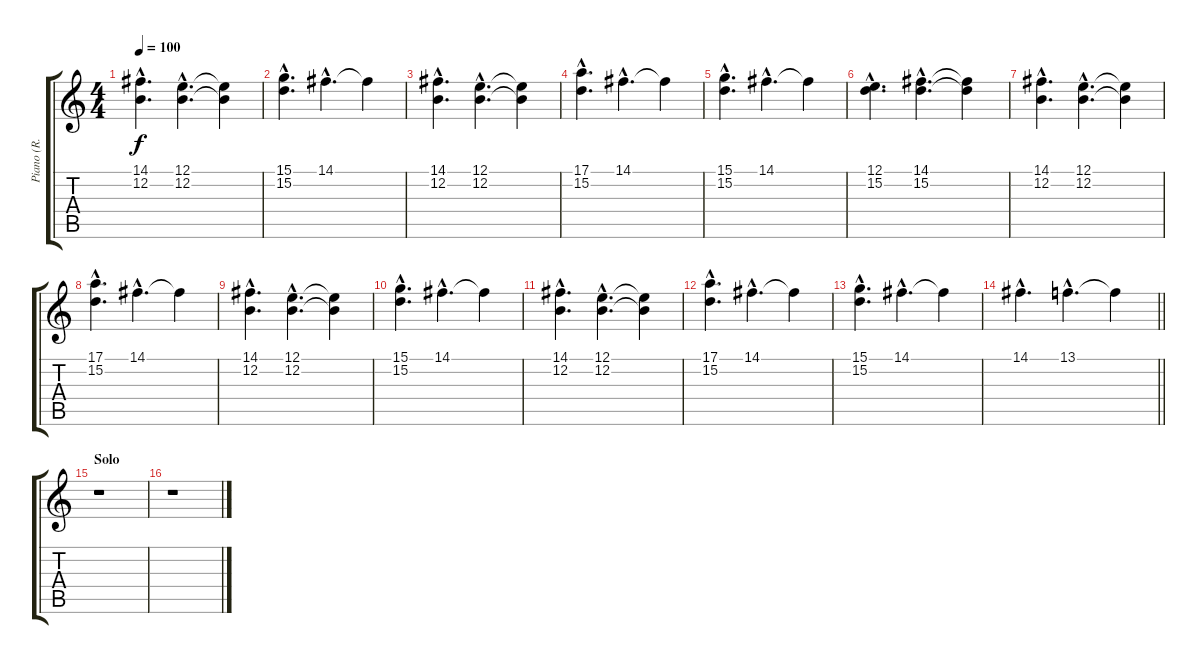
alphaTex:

\track ("Piano (R. Hand)" "Piano (R. ") {instrument acousticgrandpiano}
\staff {score tabs}
\tuning (E4 B3 G3 D3 A2 E2) {hide}
\ts (4 4)
\tempo 100
\clef g2
\ks c
(14.1{hac} 12.2{hac}).4{d dy f} (12.1{hac} 12.2{hac}).4{d} (12.1{t} 12.2{t}).4 |
(15.1{hac} 15.2{hac}).4{d} 14.1{hac}.4{d} 14.1{t}.4 |
(14.1{hac} 12.2{hac}).4{d} (12.1{hac} 12.2{hac}).4{d} (12.1{t} 12.2{t}).4 |
(17.1{hac} 15.2{hac}).4{d} 14.1{hac}.4{d} 14.1{t}.4 |
(15.1{hac} 15.2{hac}).4{d} 14.1{hac}.4{d} 14.1{t}.4 |
(12.1{hac} 15.2{hac}).4{d} (14.1{hac} 15.2{hac}).4{d} (14.1{t} 15.2{t}).4 |
(14.1{hac} 12.2{hac}).4{d} (12.1{hac} 12.2{hac}).4{d} (12.1{t} 12.2{t}).4 |
(17.1{hac} 15.2{hac}).4{d} 14.1{hac}.4{d} 14.1{t}.4 |
(14.1{hac} 12.2{hac}).4{d} (12.1{hac} 12.2{hac}).4{d} (12.1{t} 12.2{t}).4 |
(15.1{hac} 15.2{hac}).4{d} 14.1{hac}.4{d} 14.1{t}.4 |
(14.1{hac} 12.2{hac}).4{d} (12.1{hac} 12.2{hac}).4{d} (12.1{t} 12.2{t}).4 |
(17.1{hac} 15.2{hac}).4{d} 14.1{hac}.4{d} 14.1{t}.4 |
(15.1{hac} 15.2{hac}).4{d} 14.1{hac}.4{d} 14.1{t}.4 |
\barLineRight lightlight
14.1{hac}.4{d} 13.1{hac}.4{d} 13.1{t}.4 |
\section ("" "Solo")
r.1 |
r.1
